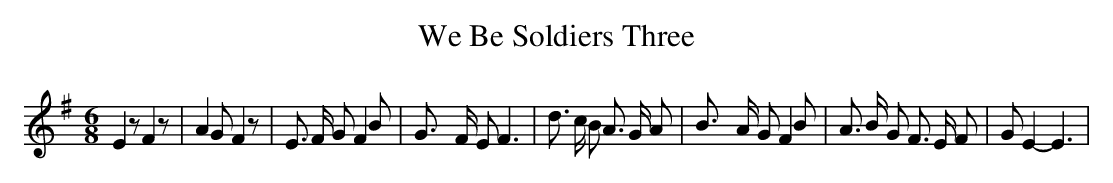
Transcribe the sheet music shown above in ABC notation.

X:1
T:We Be Soldiers Three
M:6/8
L:1/8
K:G
 E2 z F2 z| A2 G F2 z| E3/2 F/2 G F2 B| G3/2- F/2 E F3| d3/2 c/2 B A3/2 G/2 A|\
 B3/2- A/2 G F2 B| A3/2 B/2 G F3/2 E/2 F| G E2- E3|
